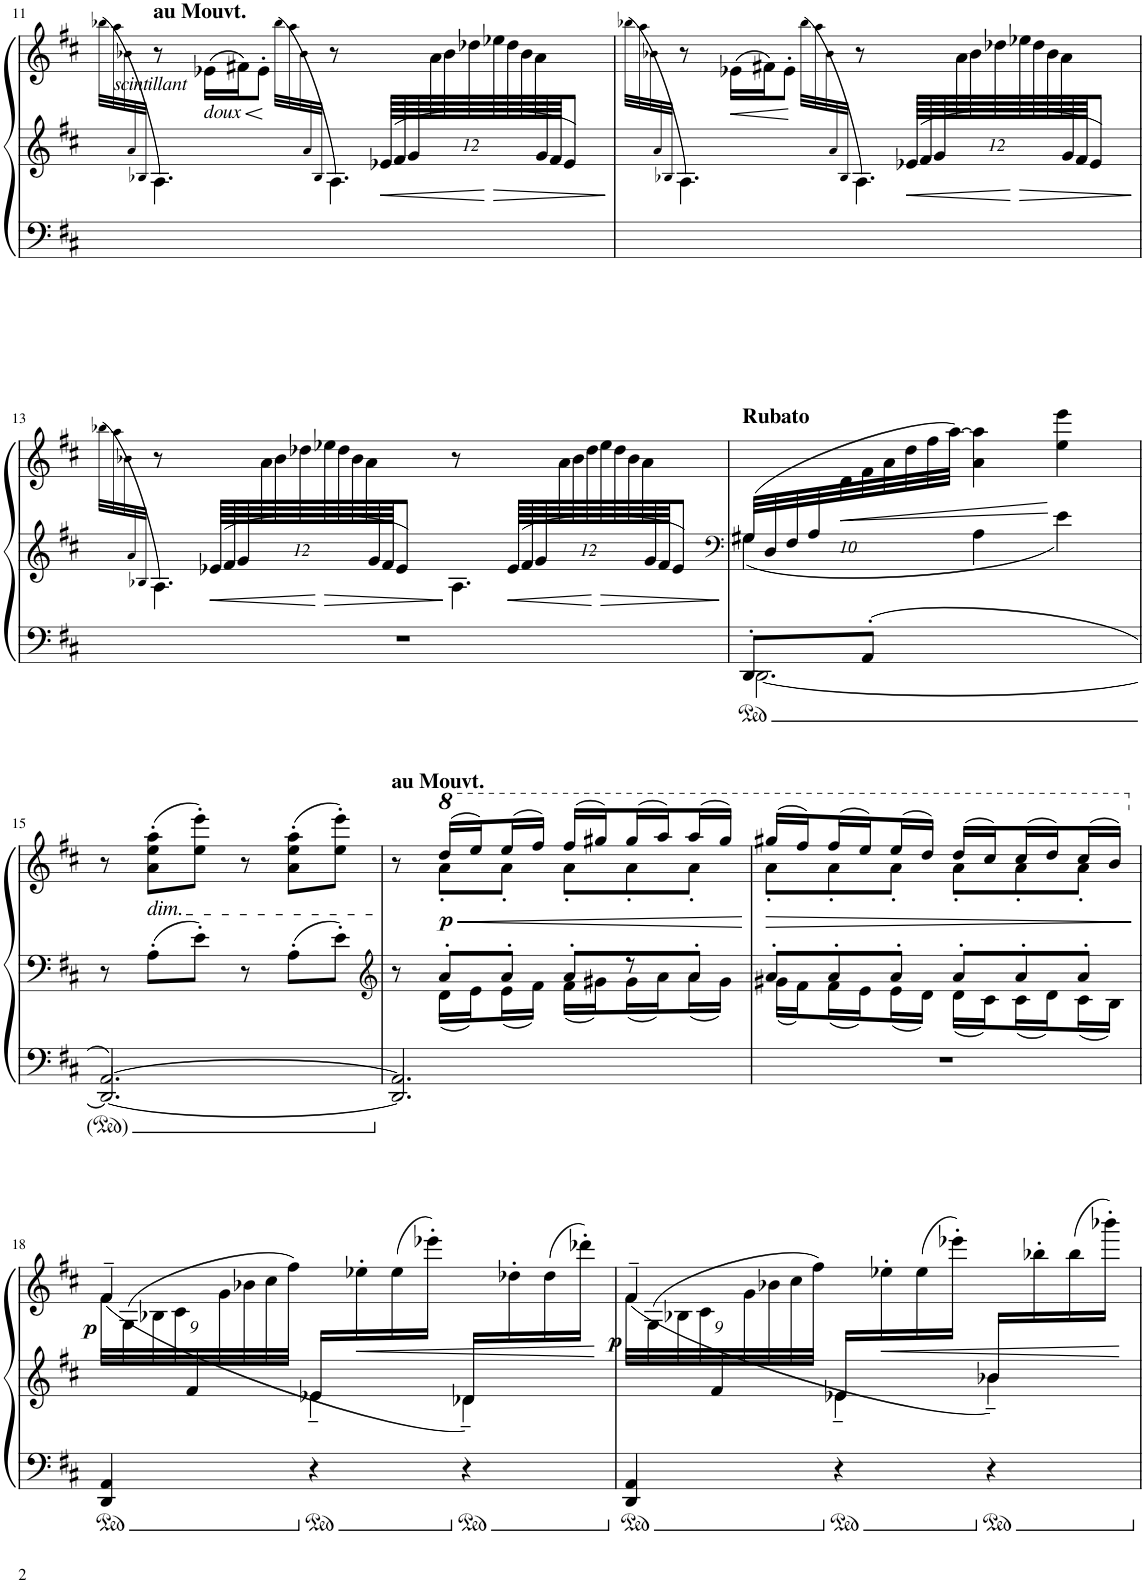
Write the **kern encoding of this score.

**kern	**kern	**kern	**dynam
*part1	*part1	*part1	*part1
*staff3	*staff2	*staff1	*staff1/2/3
*I"Grand Piano	*	*	*
*I'Pno.	*	*	*
!!LO:PB:g=z
*clefF4	*clefG2	*clefG2	*
*k[f#c#]	*k[f#c#]	*k[f#c#]	*
*M6/8	*M6/8	*M6/8	*
=11	=11	=11	=11
*	*	*^	*
.	.	.	(32qbb-X\LLL	.
*	*^	*	*	*
.	.	32qa/	.	32qaa\	.
.	.	32qB-X/JJJ	.	32qb-X\	.
*	*	*^	*	*	*
!	!	!	!	!LO:TX:a:B:t=au Mouvt.	!	!
!	!	!	!	!LO:TX:b:i:t=scintillant	!	!
2.ryy	2ryy	4.A\)	2ryy	8r	4.ryy	.
!	!	!	!	!LO:TX:b:i:t=doux	!	!
!	!	!	!	!	!	!LO:HP:b
.	.	.	.	(16e-X\LL	.	<
.	.	.	.	16f#X\J)	.	.
.	.	.	.	8e-'\J	.	[
.	.	.	.	.	(32qbb-\LLL	.
.	.	32qa/	.	.	32qaa\	.
.	.	32qB-/JJJ	.	.	32qb-\	.
.	.	4.A\)	.	8r	48%7ryy	.
*	*Xbrackettup	*	*	*	*	*
.	96e-X/LLLL	.	16ryy	32ryy	.	.
.	96f#/	.	.	.	.	.
.	96g/	.	.	.	48%11ryy	.
.	96%7ryy	.	.	96a\	.	.
.	.	.	.	96b-\	.	.
.	.	.	.	96dd-X\	.	.
!	!	!	!	!	!	!LO:HP:b=2
.	.	.	16ryy	96ee-X\	.	>
.	.	.	.	96dd-\	.	.
.	.	.	.	96b-\	.	.
.	.	.	.	96a\	.	.
.	96g/	.	.	48%7ryy	.	.
.	96f#/JJJ	.	.	.	.	.
.	8e-/J	.	8ryy	.	.	.
=12	=12	=12	=12	=12	=12	=12
.	.	.	.	.	(32qbb-X\LLL	.
.	.	32qa/	.	.	32qaa\	.
.	.	32qB-X/JJJ	.	.	32qb-X\	.
2.ryy	2ryy	4.A\)	2ryy	8r	4.ryy	.
!	!	!	!	!	!	!LO:HP:b
.	.	.	.	(16e-X\LL	.	<
.	.	.	.	16f#X\J)	.	.
.	.	.	.	8e-'\J	.	]
.	.	.	.	.	(32qbb-\LLL	.
.	.	32qa/	.	.	32qaa\	.
.	.	32qB-/JJJ	.	.	32qb-\	.
.	.	4.A\)	.	8r	48%7ryy	.
.	96e-X/LLLL	.	16ryy	32ryy	.	.
.	96f#/	.	.	.	.	.
.	96g/	.	.	.	48%11ryy	.
.	96%7ryy	.	.	96a\	.	.
.	.	.	.	96b-\	.	.
.	.	.	.	96dd-X\	.	.
.	.	.	16ryy	96ee-X\	.	.
.	.	.	.	96dd-\	.	.
.	.	.	.	96b-\	.	.
.	.	.	.	96a\	.	.
.	96g/	.	.	48%7ryy	.	.
.	96f#/JJJ	.	.	.	.	.
.	8e-/J	.	8ryy	.	.	.
*	*v	*v	*v	*	*	*
*	*	*v	*v	*
.	.	.	[
!!LO:LB:g=z
=13	=13	=13	=13
*	*	*^	*
.	.	.	(32qbb-X\LLL	.
*	*^	*	*	*
.	.	32qa/	.	32qaa\	.
.	.	32qB-X/JJJ	.	32qb-X\	.
*	*	*^	*	*	*
2.r	8ryy	4.A\)	8ryy	8r	48%7ryy	.
.	96e-X/LLLL	.	16ryy	32ryy	.	.
.	96f#/	.	.	.	.	.
.	96g/	.	.	.	48%29ryy	.
.	96%7ryy	.	.	96a\	.	.
.	.	.	.	96b-\	.	.
.	.	.	.	96dd-X\	.	.
.	.	.	16ryy	96ee-X\	.	.
.	.	.	.	96dd-\	.	.
.	.	.	.	96b-\	.	.
.	.	.	.	96a\	.	.
.	96g/	.	.	48%7ryy	.	.
.	96f#/JJJ	.	.	.	.	.
.	8e-/J	.	8ryy	.	.	.
.	8ryy	4.A\	8ryy	8r	.	.
!	!	!	!	!	!	!LO:HP:b=2
.	96e-/LLLL	.	16ryy	32ryy	.	<
.	96f#/	.	.	.	.	.
.	96g/	.	.	.	.	.
.	96%7ryy	.	.	96a\	.	.
.	.	.	.	96b-\	.	.
.	.	.	.	96dd-\	.	.
.	.	.	16ryy	96ee-\	.	.
.	.	.	.	96dd-\	.	.
.	.	.	.	96b-\	.	.
.	.	.	.	96a\	.	.
.	96g/	.	.	48%7ryy	.	.
.	96f#/JJJ	.	.	.	.	.
.	8e-/J	.	8ryy	.	.	.
*	*v	*v	*v	*	*	*
*	*	*v	*v	*
=14	=14	=14	=14
*	*clefF4	*	*
*^	*^	*	*
*	*	*	*^	*	*
!	!	!	!	!	!LO:TX:a:B:t=Rubato	!
*	*	*	*v	*v	*	*
[2.DD\	8DD'/L	(40G#X/LLL	4G#\	10ryy	.
.	.	40D/	.	.	.
.	.	40F#/	.	.	.
.	.	40A/	.	.	.
!	!	!	!	!	!LO:HP:b
.	.	20%13ryy	.	40d\	<
.	[8AA'/J	.	.	40f#\	.
.	.	.	.	40a\	.
.	.	.	.	40dd\	.
.	.	.	.	40ff#\	.
.	.	.	.	[40aa\JJJ)	.
.	2AA_	.	4A\	4a\ 4aa\]	.
.	.	.	4e\	4ee\ 4eee\	[
*	*	*v	*v	*	*
!!LO:LB:g=z
=15	=15	=15	=15	=15
2.DD/_	2.AA/_	8r	8r	.
!	!	!	!LO:TX:b:i:t=dim.	!
.	.	8A'\L	(8a\' 8ee\' 8aa\'L	.
.	.	8e'\J	8ee\' 8eee\'J)	.
.	.	8r	8r	.
.	.	8A'\L	(8a\' 8ee\' 8aa\'L	.
.	.	8e'\J	8ee\' 8eee\'J)	.
=16	=16	=16	=16	=16
*	*	*clefG2	*	*
*	*	*^	*^	*
!	!	!	!	!LO:TX:a:B:t=au Mouvt.	!	!
2.DD/]	2.AA/]	8r	8ryy	8r	8ryy	.
!	!	!	!	!	!	!LO:HP:b
!	!	!	!	!	!	!LO:DY:n=1:b
.	.	8a'/L	16d\LL	(16ddd/LL	8aa'\L	< p
*	*	*	*	*8va	*	*
.	.	.	16e\J	16eee/J)	.	.
.	.	8a'/J	16e\L	(16eee/L	8aa'\J	.
.	.	.	16f#\JJ	16fff#/JJ)	.	.
.	.	8a'/L	16f#\LL	(16fff#/LL	8aa'\L	.
.	.	.	16g#X\J	16ggg#X/J)	.	.
.	.	8r	16g#\L	(16ggg#/L	8aa'\	.
.	.	.	16a\J	16aaa/J)	.	.
.	.	8a'/J	16a\L	(16aaa/L	8aa'\J	.
.	.	.	16g#\JJ	16ggg#/JJ)	.	.
*v	*v	*	*	*	*	*
*	*v	*v	*	*	*
*	*	*v	*v	*
.	.	.	[
=17	=17	=17	=17
*	*^	*	*
!	!	!	!	!LO:HP:b
*	*	*	*^	*
2.r	8a'/L	16g#X\LL	(16ggg#X/LL	8aa'\L	>
.	.	16f#\J	16fff#/J)	.	.
.	8a'/	16f#\L	(16fff#/L	8aa'\	.
.	.	16e\J	16eee/J)	.	.
.	8a'/J	16e\L	(16eee/L	8aa'\J	.
.	.	16d\JJ	16ddd/JJ)	.	.
.	8a'/L	16d\LL	(16ddd/LL	8aa'\L	.
.	.	16c#\J	16ccc#/J)	.	.
.	8a'/	16c#\L	(16ccc#/L	8aa'\	.
.	.	16d\J	16ddd/J)	.	.
.	8a'/J	16c#\L	(16ccc#/L	8aa'\J	.
.	.	16B\JJ	16bb/JJ)	.	.
*	*v	*v	*	*	*
*	*	*v	*v	*
.	.	.	[
!!LO:LB:g=z
=18	=18	=18	=18
*	*^	*	*
*	*	*	*X8va	*
*	*	*	*Xbrackettup	*
*	*	*	*^	*
!	!	!	!	!	!LO:DY:b
4DD/ 4AA/	9ryy	4ryy	36f#\LLL	(<4f#~>/	p
.	.	.	(36G\	.	.
.	.	.	36B-X\	.	.
.	.	.	36c#\	.	.
.	36f#/	.	36ryy	.	.
.	9ryy	.	36g\	.	.
.	.	.	36b-X\	.	.
.	.	.	36cc#\	.	.
.	.	.	36ff#\JJJ)	.	.
4r	16e-X/LL	4e-~<\	16ryy	2ryy	.
!	!	!	!	!	!LO:HP:b
.	8.ryy	.	16ee-X'\	.	<
.	.	.	(16ee-\	.	.
.	.	.	16eee-X'\JJ)	.	.
4r	16d-X/LL	4d-~<\)	16ryy	.	.
.	8.ryy	.	16dd-X'\	.	.
.	.	.	(16dd-\	.	.
.	.	.	16ddd-X'\JJ)	.	]
=19	=19	=19	=19	=19	=19
!	!	!	!	!	!LO:DY:b
4DD/ 4AA/	9ryy	4ryy	36f#\LLL	(<4f#~>/	p
.	.	.	(36G\	.	.
.	.	.	36B-X\	.	.
.	.	.	36c#\	.	.
.	36f#/	.	36ryy	.	.
.	9ryy	.	36g\	.	.
.	.	.	36b-X\	.	.
.	.	.	36cc#\	.	.
.	.	.	36ff#\JJJ)	.	.
4r	16e-X/LL	4e-~<\	16ryy	2ryy	.
.	8.ryy	.	16ee-X'\	.	.
.	.	.	(16ee-\	.	.
.	.	.	16eee-X'\JJ)	.	.
4r	16b-X/LL	4b-~<\)	16ryy	.	.
.	8.ryy	.	16bb-X'\	.	.
.	.	.	(16bb-\	.	.
.	.	.	16bbb-X'\JJ)	.	[
*	*v	*v	*	*	*
*	*	*v	*v	*
=	=	=	=
*-	*-	*-	*-
